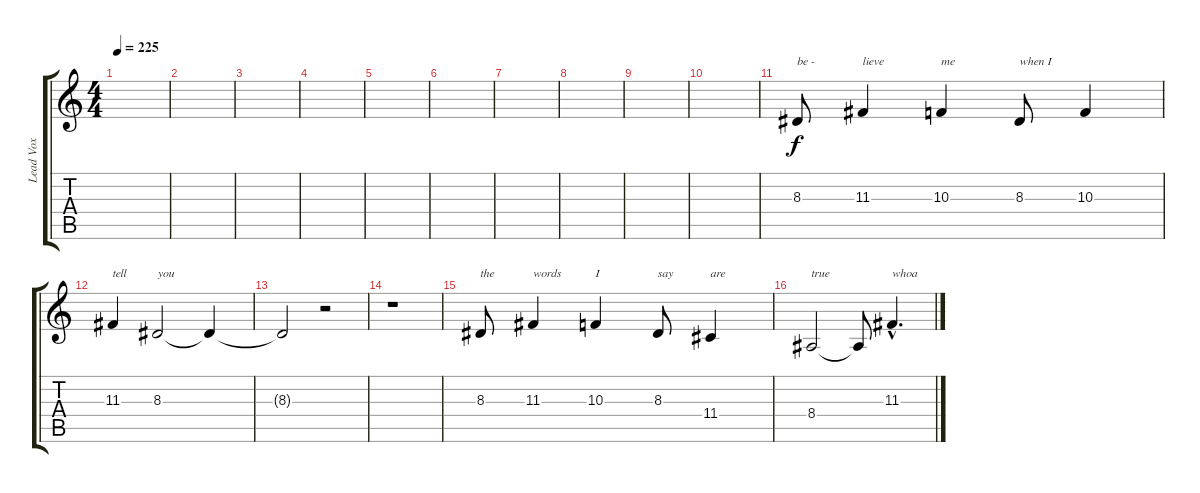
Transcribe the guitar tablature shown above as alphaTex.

\track ("Lead Vox" "Lead Vox") {instrument lead6voice}
\staff {score tabs}
\tuning (E4 B3 G3 D3 A2 E2) {hide}
\ts (4 4)
\tempo 225
\clef g2
\ks c
|
|
|
|
|
|
|
|
|
|
8.3.8{txt "be -"} 11.3.4{txt "lieve"} 10.3.4{txt "me"} 8.3.8{txt "when I"} 10.3.4 |
11.3.4{txt "tell"} 8.3.2{txt "you"} 8.3{t}.4 |
8.3{t}.2 r.2 |
r.1 |
8.3.8{txt "the"} 11.3.4{txt "words"} 10.3.4{txt "I"} 8.3.8{txt "say"} 11.4.4{txt "are"} |
8.4.2{txt "true"} 8.4{t}.8 11.3{hac}.4{d txt "whoa"}
